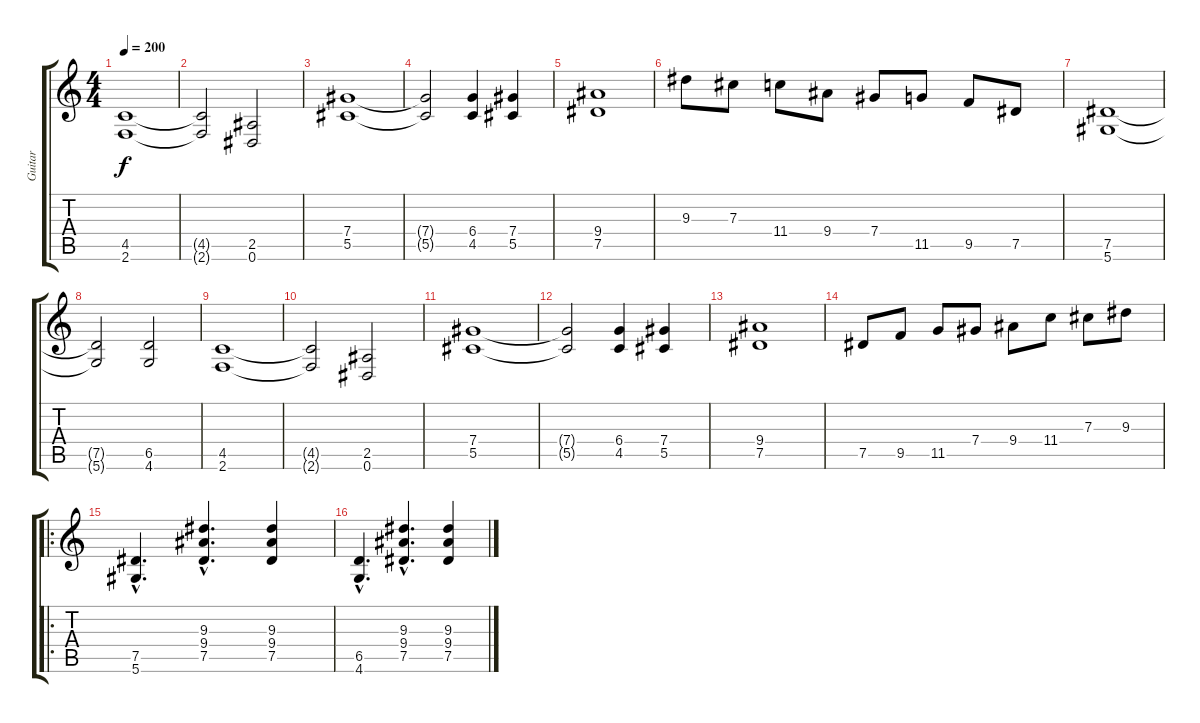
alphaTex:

\track ("Guitar" "Guitar") {instrument distortionguitar}
\staff {score tabs}
\tuning (Eb4 Bb3 Gb3 Db3 Ab2 Eb2) {hide}
\ts (4 4)
\tempo 200
\clef g2
\ks c
(4.5 2.6).1{dy f} |
(4.5{t} 2.6{t}).2 (2.5 0.6).2 |
(7.4 5.5).1 |
(7.4{t} 5.5{t}).2 (6.4 4.5).4 (7.4 5.5).4 |
(9.4 7.5).1 |
9.3.8 7.3.8 11.4.8 9.4.8 7.4.8 11.5.8 9.5.8 7.5.8 |
(7.5 5.6).1 |
(7.5{t} 5.6{t}).2 (6.5 4.6).2 |
(4.5 2.6).1 |
(4.5{t} 2.6{t}).2 (2.5 0.6).2 |
(7.4 5.5).1 |
(7.4{t} 5.5{t}).2 (6.4 4.5).4 (7.4 5.5).4 |
(9.4 7.5).1 |
7.5.8 9.5.8 11.5.8 7.4.8 9.4.8 11.4.8 7.3.8 9.3.8 |
\ro
(7.5{hac} 5.6{hac}).4{d} (9.3{hac} 9.4{hac} 7.5{hac}).4{d} (9.3 9.4 7.5).4 |
(6.5{hac} 4.6{hac}).4{d} (9.3{hac} 9.4{hac} 7.5{hac}).4{d} (9.3 9.4 7.5).4
